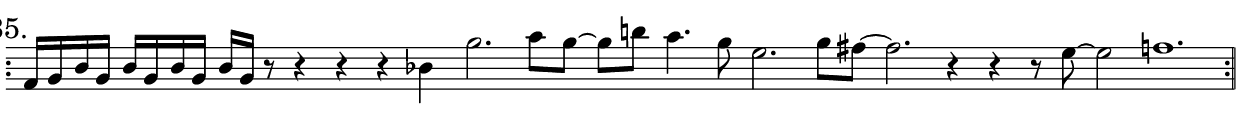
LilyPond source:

\version "2.19.80"


phrase = \relative c' {

  \mark "35." 
  \cadenzaOn
  f16[ g b g] b[ g b g] b[ g] r8 r4 r r
  bes4 g'2. a8[ g~] g[ b!] a4. g8 e2. g8[ fis~] fis2.
  r4 r r8 e8~ e2 f1.

}

\score {
  \defineBarLine ":" #'("" ":" "")
  \new Staff = "phrase" {
    \bar ":"
    \phrase
    \set Score.repeatCommands = #'(end-repeat)
  }
  \layout {
    \context { \Staff
      \override Clef #'stencil = ##f
      \remove Time_signature_engraver
      \override BarLine.hair-thickness = #-1
      \override BarLine.thick-thickness = #-1
    }
  }
}
\header { tagline = "" }
\paper {
  top-margin = 1
  bottom-margin = 1
  left-margin = 1
  right-margin = 1
  indent = 0
}

